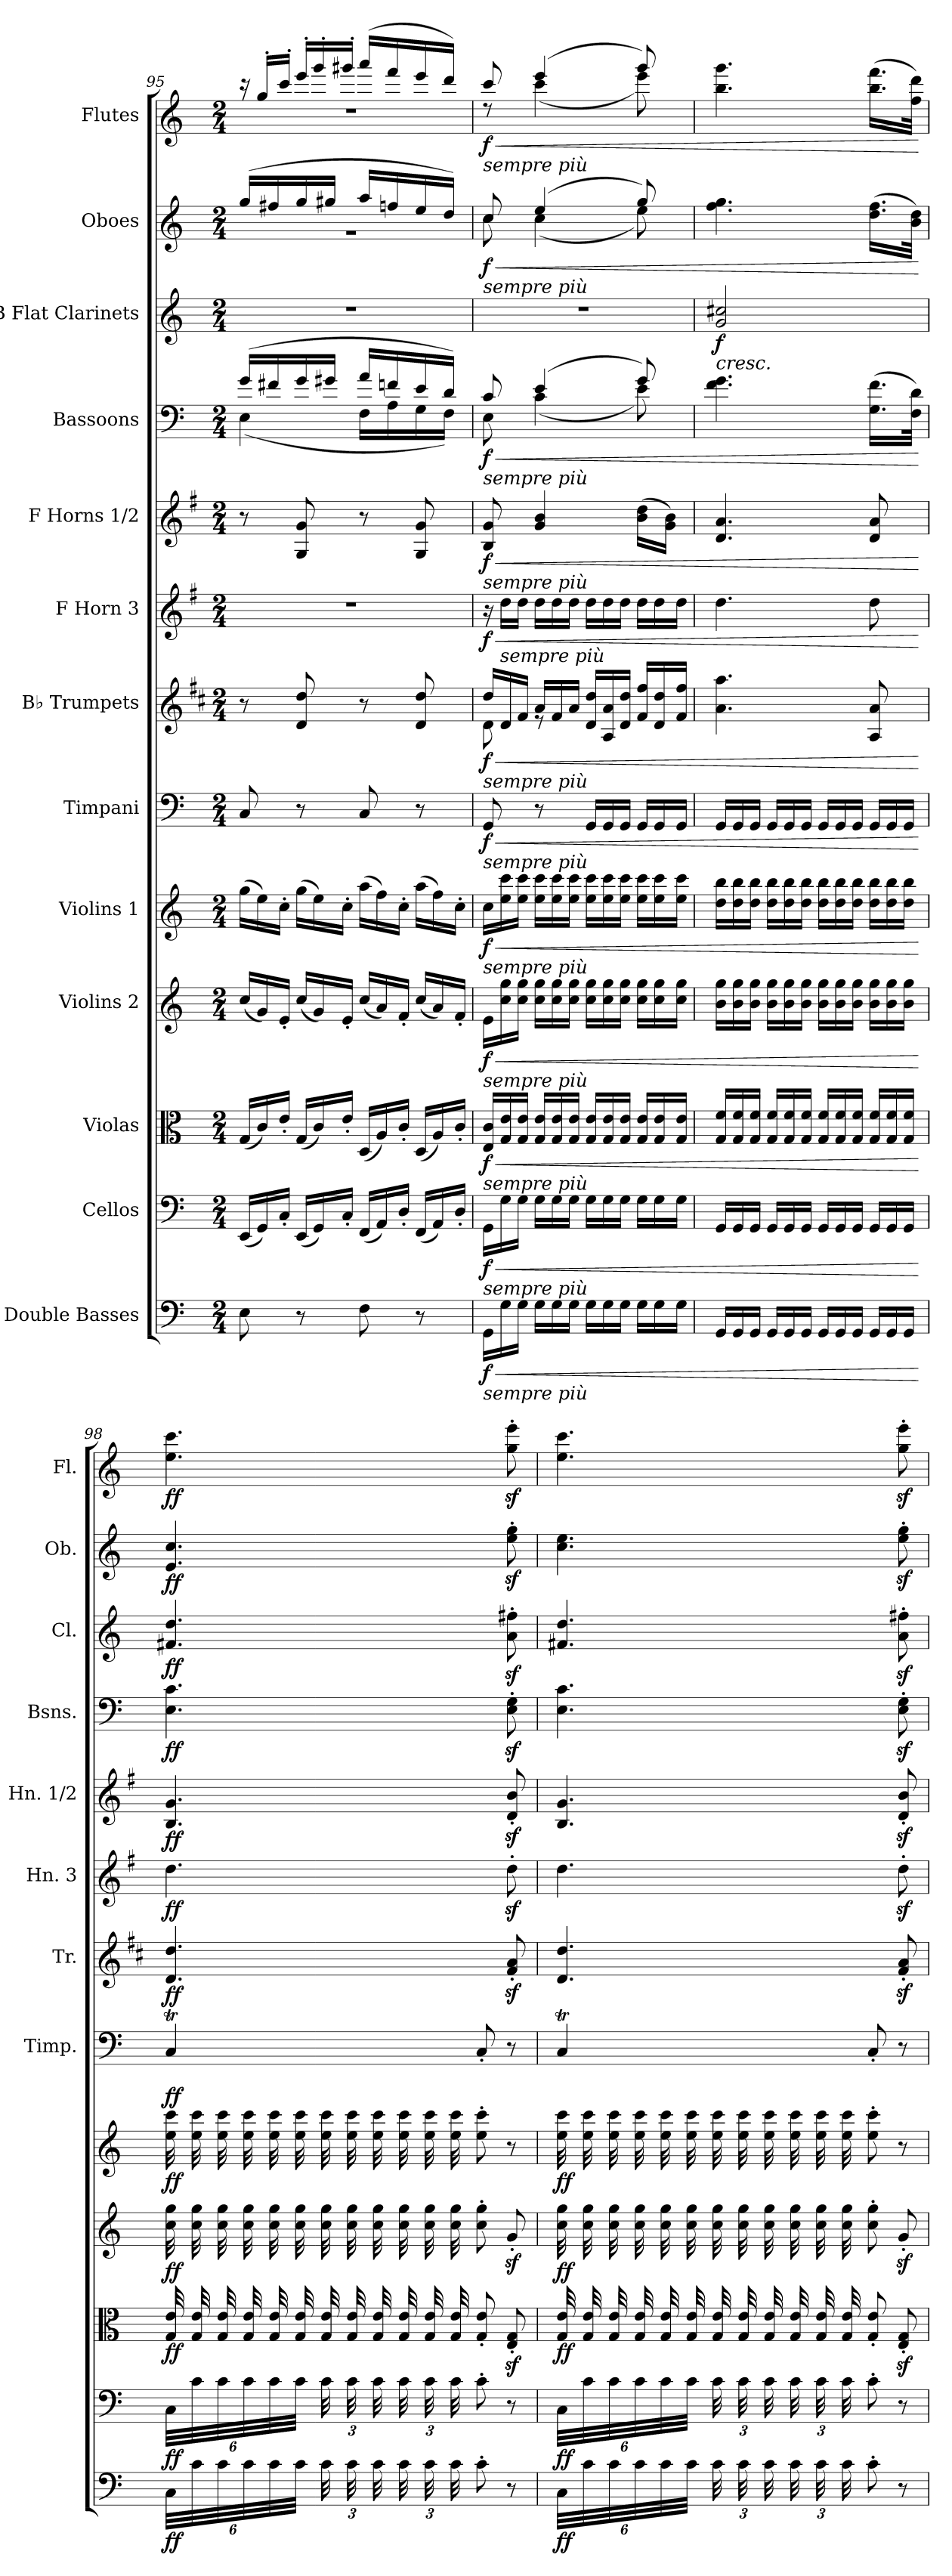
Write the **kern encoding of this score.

**kern	**dynam	**kern	**dynam	**kern	**dynam	**kern	**dynam	**kern	**dynam	**kern	**dynam	**kern	**dynam	**kern	**dynam	**kern	**dynam	**kern	**dynam	**kern	**dynam	**kern	**dynam	**kern	**dynam
*part13	*part13	*part12	*part12	*part11	*part11	*part10	*part10	*part9	*part9	*part8	*part8	*part7	*part7	*part6	*part6	*part5	*part5	*part4	*part4	*part3	*part3	*part2	*part2	*part1	*part1
*staff13	*staff13	*staff12	*staff12	*staff11	*staff11	*staff10	*staff10	*staff9	*staff9	*staff8	*staff8	*staff7	*staff7	*staff6	*staff6	*staff5	*staff5	*staff4	*staff4	*staff3	*staff3	*staff2	*staff2	*staff1	*staff1
*I"Double Basses	*	*I"Cellos	*	*I"Violas	*	*I"Violins 2	*	*I"Violins 1	*	*I"Timpani	*	*I"B♭ Trumpets	*	*I"F Horn 3	*	*I"F Horns 1/2	*	*I"Bassoons	*	*I"B Flat Clarinets	*	*I"Oboes	*	*I"Flutes	*
*	*	*	*	*	*	*	*	*	*	*I'Timp.	*	*I'Tr.	*	*I'Hn. 3	*	*I'Hn. 1/2	*	*I'Bsns.	*	*I'Cl.	*	*I'Ob.	*	*I'Fl.	*
*clefF4	*	*clefF4	*	*clefC3	*	*clefG2	*	*clefG2	*	*clefF4	*	*clefG2	*	*clefG2	*	*clefG2	*	*clefF4	*	*clefG2	*	*clefG2	*	*clefG2	*
*ITrd7c12	*	*	*	*	*	*	*	*	*	*	*	*ITrd1c2	*	*ITrd4c7	*	*ITrd4c7	*	*	*	*ITrd1c2	*	*	*	*	*
*k[]	*	*k[]	*	*k[]	*	*k[]	*	*k[]	*	*k[]	*	*k[]	*	*k[]	*	*k[]	*	*k[]	*	*k[b-e-]	*	*k[]	*	*k[]	*
*M2/4	*	*M2/4	*	*M2/4	*	*M2/4	*	*M2/4	*	*M2/4	*	*M2/4	*	*M2/4	*	*M2/4	*	*M2/4	*	*M2/4	*	*M2/4	*	*M2/4	*
*	*	*Xtuplet	*	*Xtuplet	*	*Xtuplet	*	*Xtuplet	*	*	*	*	*	*	*	*	*	*	*	*	*	*	*	*Xtuplet	*
=95	=95	=95	=95	=95	=95	=95	=95	=95	=95	=95	=95	=95	=95	=95	=95	=95	=95	=95	=95	=95	=95	=95	=95	=95	=95
*	*	*	*	*	*	*	*	*	*	*	*	*	*	*	*	*	*	*^	*	*	*	*^	*	*^	*
8EE\	.	(<24EE/LL	.	(<24G/LL	.	(<24cc/LL	.	(>24gg\LL	.	8C/	.	8r	.	2r	.	8r	.	(>16g/LL	(<4E\	.	2r	.	(>16gg/LL	2r	.	24r	2rdd	.
.	.	24GG/)	.	24c/)	.	24g/)	.	24ee\)	.	.	.	.	.	.	.	.	.	.	.	.	.	.	.	.	.	24gg'/LL	.	.
.	.	.	.	.	.	.	.	.	.	.	.	.	.	.	.	.	.	16f#X/	.	.	.	.	16ff#X/	.	.	.	.	.
.	.	24C'/JJ	.	24e'/JJ	.	24e'/JJ	.	24cc'\JJ	.	.	.	.	.	.	.	.	.	.	.	.	.	.	.	.	.	24ccc'/JJ	.	.
8r	.	(<24EE/LL	.	(<24G/LL	.	(<24cc/LL	.	(>24gg\LL	.	8r	.	8c/ 8cc/	.	.	.	8C/ 8c/	.	16g/	.	.	.	.	16gg/	.	.	24eee'/LL	.	.
.	.	24GG/)	.	24c/)	.	24g/)	.	24ee\)	.	.	.	.	.	.	.	.	.	.	.	.	.	.	.	.	.	24ggg'/	.	.
.	.	.	.	.	.	.	.	.	.	.	.	.	.	.	.	.	.	16g#X/JJ	.	.	.	.	16gg#X/JJ	.	.	.	.	.
.	.	24C'/JJ	.	24e'/JJ	.	24e'/JJ	.	24cc'\JJ	.	.	.	.	.	.	.	.	.	.	.	.	.	.	.	.	.	24ggg#X'/JJ	.	.
8FF\	.	(<24FF/LL	.	(<24D/LL	.	(<24cc/LL	.	(>24aa\LL	.	8C/	.	8r	.	.	.	8r	.	16a/LL	16F\LL	.	.	.	16aa/LL	.	.	(>16aaa/LL	.	.
.	.	24AA/)	.	24A/)	.	24a/)	.	24ff\)	.	.	.	.	.	.	.	.	.	.	.	.	.	.	.	.	.	.	.	.
.	.	.	.	.	.	.	.	.	.	.	.	.	.	.	.	.	.	16fn/	16A\	.	.	.	16ffn/	.	.	16fff/	.	.
.	.	24D'/JJ	.	24c'/JJ	.	24f'/JJ	.	24cc'\JJ	.	.	.	.	.	.	.	.	.	.	.	.	.	.	.	.	.	.	.	.
8r	.	(<24FF/LL	.	(<24D/LL	.	(<24cc/LL	.	(>24aa\LL	.	8r	.	8c/ 8cc/	.	.	.	8C/ 8c/	.	16e/	16G\	.	.	.	16ee/	.	.	16eee/	.	.
.	.	24AA/)	.	24A/)	.	24a/)	.	24ff\)	.	.	.	.	.	.	.	.	.	.	.	.	.	.	.	.	.	.	.	.
.	.	.	.	.	.	.	.	.	.	.	.	.	.	.	.	.	.	16d/JJ)	16F\JJ)	.	.	.	16dd/JJ)	.	.	16ddd/JJ)	.	.
.	.	24D'/JJ	.	24c'/JJ	.	24f'/JJ	.	24cc'\JJ	.	.	.	.	.	.	.	.	.	.	.	.	.	.	.	.	.	.	.	.
!!LO:PB:g=z	!!
=96	=96	=96	=96	=96	=96	=96	=96	=96	=96	=96	=96	=96	=96	=96	=96	=96	=96	=96	=96	=96	=96	=96	=96	=96	=96	=96	=96	=96
*Xtuplet	*	*	*	*	*	*	*	*	*	*	*	*	*	*	*	*	*	*	*	*	*	*	*	*	*	*	*	*
!	!LO:HP:b	!	!LO:HP:b	!	!LO:HP:b	!	!LO:HP:b	!	!LO:HP:b	!	!LO:HP:b	!	!	!	!	!	!	!	!	!	!	!	!	!	!	!	!	!
*	*	*	*	*	*	*	*	*	*	*	*	*Xtuplet	*	*	*	*	*	*	*	*	*	*	*	*	*	*	*	*
!	!	!	!	!	!	!	!	!	!	!	!	!	!LO:HP:b	!	!	!	!	!	!	!	!	!	!	!	!	!	!	!
*	*	*	*	*	*	*	*	*	*	*	*	*^	*	*	*	*	*	*	*	*	*	*	*	*	*	*	*	*
*	*	*	*	*	*	*	*	*	*	*	*	*	*	*	*Xtuplet	*	*	*	*	*	*	*	*	*	*	*	*	*	*
!	!	!	!	!	!	!	!	!	!	!	!	!	!	!	!	!	!	!	!	!	!	!	!	!	!	!	!LO:TX:b:i:t=sempre più	!	!
!	!	!	!	!	!	!	!	!	!	!	!	!	!	!	!	!	!	!	!	!	!	!	!	!LO:TX:b:i:t=sempre più	!	!	!	!	!
!	!	!	!	!	!	!	!	!	!	!	!	!	!	!	!	!	!	!	!LO:TX:b:i:t=sempre più	!	!	!	!	!	!	!	!	!	!
!	!	!	!	!	!	!	!	!	!	!	!	!	!	!	!	!	!LO:TX:b:i:t=sempre più	!	!	!	!	!	!	!	!	!	!	!	!
!	!	!	!	!	!	!	!	!	!	!	!	!LO:TX:b:i:t=sempre più	!	!	!	!	!	!	!	!	!	!	!	!	!	!	!	!	!
!	!	!	!	!	!	!	!	!	!	!LO:TX:b:i:t=sempre più	!	!	!	!	!	!	!	!	!	!	!	!	!	!	!	!	!	!	!
!	!	!	!	!	!	!	!	!LO:TX:b:i:t=sempre più	!	!	!	!	!	!	!	!	!	!	!	!	!	!	!	!	!	!	!	!	!
!	!	!	!	!	!	!LO:TX:b:i:t=sempre più	!	!	!	!	!	!	!	!	!	!	!	!	!	!	!	!	!	!	!	!	!	!	!
!	!	!	!	!LO:TX:b:i:t=sempre più	!	!	!	!	!	!	!	!	!	!	!	!	!	!	!	!	!	!	!	!	!	!	!	!	!
!	!	!LO:TX:b:i:t=sempre più	!	!	!	!	!	!	!	!	!	!	!	!	!	!	!	!	!	!	!	!	!	!	!	!	!	!	!
!LO:TX:b:i:t=sempre più	!	!	!	!	!	!	!	!	!	!	!	!	!	!	!	!	!	!	!	!	!	!	!	!	!	!	!	!	!
!	!LO:DY:n=1:b	!	!LO:DY:n=1:b	!	!LO:DY:n=1:b	!	!LO:DY:n=1:b	!	!LO:DY:n=1:b	!	!LO:DY:n=1:b	!	!	!LO:DY:n=1:b	!	!LO:HP:b	!	!LO:HP:b	!	!	!LO:HP:b	!	!	!	!	!LO:HP:b	!	!	!LO:HP:b
!	!	!	!	!	!	!	!	!	!	!	!	!	!	!	!	!LO:DY:n=1:b	!	!LO:DY:n=1:b	!	!	!LO:DY:n=1:b	!	!	!	!	!LO:DY:n=1:b	!	!	!LO:DY:n=1:b
24GGG\LL	< f	24GG\LL	< f	24E/ 24c/LL	< f	24e\LL	< f	24cc\LL	< f	8GG/	< f	24cc/LL	8c\	< f	24r	< f	8E/ 8c/	< f	8c/	8E\	< f	2r	.	8cc/	8cc\	< f	8ccc/	8rdd	< f
!	!	!	!	!	!	!	!	!	!	!	!	!	!	!	!LO:TX:b:i:t=sempre più	!	!	!	!	!	!	!	!	!	!	!	!	!	!
24GG\	.	24G\	.	24G/ 24e/	.	24cc\ 24gg\	.	24ee\ 24ccc\	.	.	.	24c/	.	.	24g\LL	.	.	.	.	.	.	.	.	.	.	.	.	.	.
24GG\JJ	.	24G\JJ	.	24G/ 24e/JJ	.	24cc\ 24gg\JJ	.	24ee\ 24ccc\JJ	.	.	.	24e/JJ	.	.	24g\JJ	.	.	.	.	.	.	.	.	.	.	.	.	.	.
24GG\LL	.	24G\LL	.	24G/ 24e/LL	.	24cc\ 24gg\LL	.	24ee\ 24ccc\LL	.	8r	.	24g/LL	8re	.	24g\LL	.	4c/ 4e/	.	(>4e/	(<4c\	.	.	.	(>4ee/	(<4cc\	.	(>4eee/	(<4ccc\	.
24GG\	.	24G\	.	24G/ 24e/	.	24cc\ 24gg\	.	24ee\ 24ccc\	.	.	.	24e/	.	.	24g\	.	.	.	.	.	.	.	.	.	.	.	.	.	.
24GG\JJ	.	24G\JJ	.	24G/ 24e/JJ	.	24cc\ 24gg\JJ	.	24ee\ 24ccc\JJ	.	.	.	24g/JJ	.	.	24g\JJ	.	.	.	.	.	.	.	.	.	.	.	.	.	.
*	*	*	*	*	*	*	*	*	*	*Xtuplet	*	*	*	*	*	*	*	*	*	*	*	*	*	*	*	*	*	*	*
24GG\LL	.	24G\LL	.	24G/ 24e/LL	.	24cc\ 24gg\LL	.	24ee\ 24ccc\LL	.	24GG/LL	.	24c/ 24cc/LL	4ryy	.	24g\LL	.	.	.	.	.	.	.	.	.	.	.	.	.	.
24GG\	.	24G\	.	24G/ 24e/	.	24cc\ 24gg\	.	24ee\ 24ccc\	.	24GG/	.	24G/ 24g/	.	.	24g\	.	.	.	.	.	.	.	.	.	.	.	.	.	.
24GG\JJ	.	24G\JJ	.	24G/ 24e/JJ	.	24cc\ 24gg\JJ	.	24ee\ 24ccc\JJ	.	24GG/JJ	.	24c/ 24cc/JJ	.	.	24g\JJ	.	.	.	.	.	.	.	.	.	.	.	.	.	.
24GG\LL	.	24G\LL	.	24G/ 24e/LL	.	24cc\ 24gg\LL	.	24ee\ 24ccc\LL	.	24GG/LL	.	24e/ 24ee/LL	.	.	24g\LL	.	(>16e\ 16g\LL	.	8g/)	8e\)	.	.	.	8gg/)	8ee\)	.	8ggg/)	8eee\)	.
24GG\	.	24G\	.	24G/ 24e/	.	24cc\ 24gg\	.	24ee\ 24ccc\	.	24GG/	.	24c/ 24cc/	.	.	24g\	.	.	.	.	.	.	.	.	.	.	.	.	.	.
.	.	.	.	.	.	.	.	.	.	.	.	.	.	.	.	.	16c\ 16e\JJ)	.	.	.	.	.	.	.	.	.	.	.	.
24GG\JJ	.	24G\JJ	.	24G/ 24e/JJ	.	24cc\ 24gg\JJ	.	24ee\ 24ccc\JJ	.	24GG/JJ	.	24e/ 24ee/JJ	.	.	24g\JJ	.	.	.	.	.	.	.	.	.	.	.	.	.	.
*	*	*	*	*	*	*	*	*	*	*	*	*	*	*	*	*	*	*	*	*	*	*	*	*v	*v	*	*	*	*
*	*	*	*	*	*	*	*	*	*	*	*	*v	*v	*	*	*	*	*	*v	*v	*	*	*	*	*	*v	*v	*
=97	=97	=97	=97	=97	=97	=97	=97	=97	=97	=97	=97	=97	=97	=97	=97	=97	=97	=97	=97	=97	=97	=97	=97	=97	=97
!	!	!	!	!	!	!	!	!	!	!	!	!	!	!	!	!	!	!	!	!LO:TX:b:i:t=cresc.	!	!	!	!	!
!	!	!	!	!	!	!	!	!	!	!	!	!	!	!	!	!	!	!	!	!	!LO:DY:b	!	!	!	!
24GGG/LL	.	24GG/LL	.	24G/ 24f/LL	.	24b\ 24gg\LL	.	24dd\ 24bb\LL	.	24GG/LL	.	4.g\ 4.gg\	.	4.g\	.	4.G/ 4.d/	.	4.f\ 4.g\	.	2f/ 2bn/	f	4.ff\ 4.gg\	.	4.bb\ 4.ggg\	.
24GGG/	.	24GG/	.	24G/ 24f/	.	24b\ 24gg\	.	24dd\ 24bb\	.	24GG/	.	.	.	.	.	.	.	.	.	.	.	.	.	.	.
24GGG/JJ	.	24GG/JJ	.	24G/ 24f/JJ	.	24b\ 24gg\JJ	.	24dd\ 24bb\JJ	.	24GG/JJ	.	.	.	.	.	.	.	.	.	.	.	.	.	.	.
24GGG/LL	.	24GG/LL	.	24G/ 24f/LL	.	24b\ 24gg\LL	.	24dd\ 24bb\LL	.	24GG/LL	.	.	.	.	.	.	.	.	.	.	.	.	.	.	.
24GGG/	.	24GG/	.	24G/ 24f/	.	24b\ 24gg\	.	24dd\ 24bb\	.	24GG/	.	.	.	.	.	.	.	.	.	.	.	.	.	.	.
24GGG/JJ	.	24GG/JJ	.	24G/ 24f/JJ	.	24b\ 24gg\JJ	.	24dd\ 24bb\JJ	.	24GG/JJ	.	.	.	.	.	.	.	.	.	.	.	.	.	.	.
24GGG/LL	.	24GG/LL	.	24G/ 24f/LL	.	24b\ 24gg\LL	.	24dd\ 24bb\LL	.	24GG/LL	.	.	.	.	.	.	.	.	.	.	.	.	.	.	.
24GGG/	.	24GG/	.	24G/ 24f/	.	24b\ 24gg\	.	24dd\ 24bb\	.	24GG/	.	.	.	.	.	.	.	.	.	.	.	.	.	.	.
24GGG/JJ	.	24GG/JJ	.	24G/ 24f/JJ	.	24b\ 24gg\JJ	.	24dd\ 24bb\JJ	.	24GG/JJ	.	.	.	.	.	.	.	.	.	.	.	.	.	.	.
24GGG/LL	.	24GG/LL	.	24G/ 24f/LL	.	24b\ 24gg\LL	.	24dd\ 24bb\LL	.	24GG/LL	.	8G/ 8g/	.	8g\	.	8G/ 8d/	.	(>16.G\ 16.f\LL	.	.	.	(>16.dd\ 16.ff\LL	.	(>16.bb\ 16.fff\LL	.
24GGG/	.	24GG/	.	24G/ 24f/	.	24b\ 24gg\	.	24dd\ 24bb\	.	24GG/	.	.	.	.	.	.	.	.	.	.	.	.	.	.	.
24GGG/JJ	.	24GG/JJ	.	24G/ 24f/JJ	.	24b\ 24gg\JJ	.	24dd\ 24bb\JJ	.	24GG/JJ	.	.	.	.	.	.	.	.	.	.	.	.	.	.	.
.	.	.	.	.	.	.	.	.	.	.	.	.	.	.	.	.	.	32F\ 32d\JJk)	.	.	.	32b\ 32dd\JJk)	.	32ff\ 32ddd\JJk)	.
.	[	.	[	.	[	.	[	.	[	.	[	.	[	.	[	.	[	.	[	.	.	.	[	.	[
=98	=98	=98	=98	=98	=98	=98	=98	=98	=98	=98	=98	=98	=98	=98	=98	=98	=98	=98	=98	=98	=98	=98	=98	=98	=98
*tuplet	*	*	*	*	*	*	*	*	*	*	*	*	*	*	*	*	*	*	*	*	*	*	*	*	*
*Xbrackettup	*	*tuplet	*	*	*	*	*	*	*	*	*	*	*	*	*	*	*	*	*	*	*	*	*	*	*
*	*	*Xbrackettup	*	*	*	*	*	*	*	*	*	*	*	*	*	*	*	*	*	*	*	*	*	*	*
*	*	*	*	*	*	*	*	*	*	*^	*	*	*	*	*	*	*	*	*	*	*	*	*	*	*
!	!LO:DY:b	!	!LO:DY:b	!	!LO:DY:b	!	!LO:DY:b	!	!LO:DY:b	!	!	!LO:DY:b	!	!LO:DY:b	!	!LO:DY:b	!	!LO:DY:b	!	!LO:DY:b	!	!LO:DY:b	!	!LO:DY:b	!	!LO:DY:b
*	*	*	*	*tremolo	*	*	*	*	*	*	*	*	*	*	*	*	*	*	*	*	*	*	*	*	*	*
*	*	*	*	*	*	*tremolo	*	*	*	*	*	*	*	*	*	*	*	*	*	*	*	*	*	*	*	*
*	*	*	*	*	*	*	*	*tremolo	*	*	*	*	*	*	*	*	*	*	*	*	*	*	*	*	*	*
*	*	*	*	*	*	*	*	*	*	*tremolo	*	*	*	*	*	*	*	*	*	*	*	*	*	*	*	*
48CC\LLL	ff	48C\LLL	ff	48G/ 48e/	ff	48cc\ 48gg\	ff	48ee\ 48ccc\	ff	4CT/	48CTTT!yyLLL	ff	4.c/ 4.cc/	ff	4.g\	ff	4.E/ 4.c/	ff	4.E\ 4.c\	ff	4.en/ 4.cc/	ff	4.e/ 4.cc/	ff	4.ee\ 4.ccc\	ff
48C\	.	48c\	.	48G/ 48e/	.	48cc\ 48gg\	.	48ee\ 48ccc\	.	.	48CTTT!yy	.	.	.	.	.	.	.	.	.	.	.	.	.	.	.
48C\	.	48c\	.	48G/ 48e/	.	48cc\ 48gg\	.	48ee\ 48ccc\	.	.	48CTTT!yy	.	.	.	.	.	.	.	.	.	.	.	.	.	.	.
48C\	.	48c\	.	48G/ 48e/	.	48cc\ 48gg\	.	48ee\ 48ccc\	.	.	48CTTT!yy	.	.	.	.	.	.	.	.	.	.	.	.	.	.	.
48C\	.	48c\	.	48G/ 48e/	.	48cc\ 48gg\	.	48ee\ 48ccc\	.	.	48CTTT!yy	.	.	.	.	.	.	.	.	.	.	.	.	.	.	.
48C\JJJ	.	48c\JJJ	.	48G/ 48e/	.	48cc\ 48gg\	.	48ee\ 48ccc\	.	.	48CTTT!yy	.	.	.	.	.	.	.	.	.	.	.	.	.	.	.
*tremolo	*	*	*	*	*	*	*	*	*	*	*	*	*	*	*	*	*	*	*	*	*	*	*	*	*	*
*	*	*tremolo	*	*	*	*	*	*	*	*	*	*	*	*	*	*	*	*	*	*	*	*	*	*	*	*
48C\	.	48c\	.	48G/ 48e/	.	48cc\ 48gg\	.	48ee\ 48ccc\	.	.	48CTTT!yy	.	.	.	.	.	.	.	.	.	.	.	.	.	.	.
48C\	.	48c\	.	48G/ 48e/	.	48cc\ 48gg\	.	48ee\ 48ccc\	.	.	48CTTT!yy	.	.	.	.	.	.	.	.	.	.	.	.	.	.	.
48C\	.	48c\	.	48G/ 48e/	.	48cc\ 48gg\	.	48ee\ 48ccc\	.	.	48CTTT!yy	.	.	.	.	.	.	.	.	.	.	.	.	.	.	.
48C\	.	48c\	.	48G/ 48e/	.	48cc\ 48gg\	.	48ee\ 48ccc\	.	.	48CTTT!yy	.	.	.	.	.	.	.	.	.	.	.	.	.	.	.
48C\	.	48c\	.	48G/ 48e/	.	48cc\ 48gg\	.	48ee\ 48ccc\	.	.	48CTTT!yy	.	.	.	.	.	.	.	.	.	.	.	.	.	.	.
48C\	.	48c\	.	48G/ 48e/	.	48cc\ 48gg\	.	48ee\ 48ccc\	.	.	48CTTT!yyJJJ	.	.	.	.	.	.	.	.	.	.	.	.	.	.	.
*	*	*	*	*	*	*	*	*	*	*Xtremolo	*	*	*	*	*	*	*	*	*	*	*	*	*	*	*	*
*	*	*	*	*	*	*	*	*Xtremolo	*	*	*	*	*	*	*	*	*	*	*	*	*	*	*	*	*	*
*	*	*	*	*	*	*Xtremolo	*	*	*	*	*	*	*	*	*	*	*	*	*	*	*	*	*	*	*	*
*	*	*	*	*Xtremolo	*	*	*	*	*	*	*	*	*	*	*	*	*	*	*	*	*	*	*	*	*	*
*	*	*Xtremolo	*	*	*	*	*	*	*	*	*	*	*	*	*	*	*	*	*	*	*	*	*	*	*	*
*Xtremolo	*	*	*	*	*	*	*	*	*	*	*	*	*	*	*	*	*	*	*	*	*	*	*	*	*	*
8C'\	.	8c'\	.	8G/' 8e/'	.	8cc\' 8gg\'	.	8ee\' 8ccc\'	.	8C'/	4ryy	.	.	.	.	.	.	.	.	.	.	.	.	.	.	.
8r	.	8r	.	8E/z<' 8G/z<'	.	8gz<'/	.	8r	.	8r	.	.	8e/z<' 8g/z<'	.	8gz<'\	.	8G/z<' 8e/z<'	.	8E\z<' 8G\z<'	.	8g\z<' 8een\z<'	.	8ee\z<' 8gg\z<'	.	8gg\z<' 8eee\z<'	.
=99	=99	=99	=99	=99	=99	=99	=99	=99	=99	=99	=99	=99	=99	=99	=99	=99	=99	=99	=99	=99	=99	=99	=99	=99	=99	=99
!	!LO:DY:b	!	!LO:DY:b	!	!LO:DY:b	!	!LO:DY:b	!	!LO:DY:b	!	!	!	!	!	!	!	!	!	!	!	!	!	!	!	!	!
*	*	*	*	*tremolo	*	*	*	*	*	*	*	*	*	*	*	*	*	*	*	*	*	*	*	*	*	*
*	*	*	*	*	*	*tremolo	*	*	*	*	*	*	*	*	*	*	*	*	*	*	*	*	*	*	*	*
*	*	*	*	*	*	*	*	*tremolo	*	*	*	*	*	*	*	*	*	*	*	*	*	*	*	*	*	*
*	*	*	*	*	*	*	*	*	*	*tremolo	*	*	*	*	*	*	*	*	*	*	*	*	*	*	*	*
48CC\LLL	ff	48C\LLL	ff	48G/ 48e/	ff	48cc\ 48gg\	ff	48ee\ 48ccc\	ff	4CT/	48CTTT!yyLLL	.	4.c/ 4.cc/	.	4.g\	.	4.E/ 4.c/	.	4.E\ 4.c\	.	4.en/ 4.cc/	.	4.cc\ 4.ee\	.	4.ee\ 4.ccc\	.
48C\	.	48c\	.	48G/ 48e/	.	48cc\ 48gg\	.	48ee\ 48ccc\	.	.	48CTTT!yy	.	.	.	.	.	.	.	.	.	.	.	.	.	.	.
48C\	.	48c\	.	48G/ 48e/	.	48cc\ 48gg\	.	48ee\ 48ccc\	.	.	48CTTT!yy	.	.	.	.	.	.	.	.	.	.	.	.	.	.	.
48C\	.	48c\	.	48G/ 48e/	.	48cc\ 48gg\	.	48ee\ 48ccc\	.	.	48CTTT!yy	.	.	.	.	.	.	.	.	.	.	.	.	.	.	.
48C\	.	48c\	.	48G/ 48e/	.	48cc\ 48gg\	.	48ee\ 48ccc\	.	.	48CTTT!yy	.	.	.	.	.	.	.	.	.	.	.	.	.	.	.
48C\JJJ	.	48c\JJJ	.	48G/ 48e/	.	48cc\ 48gg\	.	48ee\ 48ccc\	.	.	48CTTT!yy	.	.	.	.	.	.	.	.	.	.	.	.	.	.	.
*tremolo	*	*	*	*	*	*	*	*	*	*	*	*	*	*	*	*	*	*	*	*	*	*	*	*	*	*
*	*	*tremolo	*	*	*	*	*	*	*	*	*	*	*	*	*	*	*	*	*	*	*	*	*	*	*	*
48C\	.	48c\	.	48G/ 48e/	.	48cc\ 48gg\	.	48ee\ 48ccc\	.	.	48CTTT!yy	.	.	.	.	.	.	.	.	.	.	.	.	.	.	.
48C\	.	48c\	.	48G/ 48e/	.	48cc\ 48gg\	.	48ee\ 48ccc\	.	.	48CTTT!yy	.	.	.	.	.	.	.	.	.	.	.	.	.	.	.
48C\	.	48c\	.	48G/ 48e/	.	48cc\ 48gg\	.	48ee\ 48ccc\	.	.	48CTTT!yy	.	.	.	.	.	.	.	.	.	.	.	.	.	.	.
48C\	.	48c\	.	48G/ 48e/	.	48cc\ 48gg\	.	48ee\ 48ccc\	.	.	48CTTT!yy	.	.	.	.	.	.	.	.	.	.	.	.	.	.	.
48C\	.	48c\	.	48G/ 48e/	.	48cc\ 48gg\	.	48ee\ 48ccc\	.	.	48CTTT!yy	.	.	.	.	.	.	.	.	.	.	.	.	.	.	.
48C\	.	48c\	.	48G/ 48e/	.	48cc\ 48gg\	.	48ee\ 48ccc\	.	.	48CTTT!yyJJJ	.	.	.	.	.	.	.	.	.	.	.	.	.	.	.
*	*	*	*	*	*	*	*	*	*	*Xtremolo	*	*	*	*	*	*	*	*	*	*	*	*	*	*	*	*
*	*	*	*	*	*	*	*	*Xtremolo	*	*	*	*	*	*	*	*	*	*	*	*	*	*	*	*	*	*
*	*	*	*	*	*	*Xtremolo	*	*	*	*	*	*	*	*	*	*	*	*	*	*	*	*	*	*	*	*
*	*	*	*	*Xtremolo	*	*	*	*	*	*	*	*	*	*	*	*	*	*	*	*	*	*	*	*	*	*
*	*	*Xtremolo	*	*	*	*	*	*	*	*	*	*	*	*	*	*	*	*	*	*	*	*	*	*	*	*
*Xtremolo	*	*	*	*	*	*	*	*	*	*	*	*	*	*	*	*	*	*	*	*	*	*	*	*	*	*
8C'\	.	8c'\	.	8G/' 8e/'	.	8cc\' 8gg\'	.	8ee\' 8ccc\'	.	8C'/	4ryy	.	.	.	.	.	.	.	.	.	.	.	.	.	.	.
8r	.	8r	.	8E/z<' 8G/z<'	.	8gz<'/	.	8r	.	8r	.	.	8e/z<' 8g/z<'	.	8gz<'\	.	8G/z<' 8e/z<'	.	8E\z<' 8G\z<'	.	8g\z<' 8een\z<'	.	8ee\z<' 8gg\z<'	.	8gg\z<' 8eee\z<'	.
*	*	*	*	*	*	*	*	*	*	*v	*v	*	*	*	*	*	*	*	*	*	*	*	*	*	*	*
=	=	=	=	=	=	=	=	=	=	=	=	=	=	=	=	=	=	=	=	=	=	=	=	=	=
*-	*-	*-	*-	*-	*-	*-	*-	*-	*-	*-	*-	*-	*-	*-	*-	*-	*-	*-	*-	*-	*-	*-	*-	*-	*-
